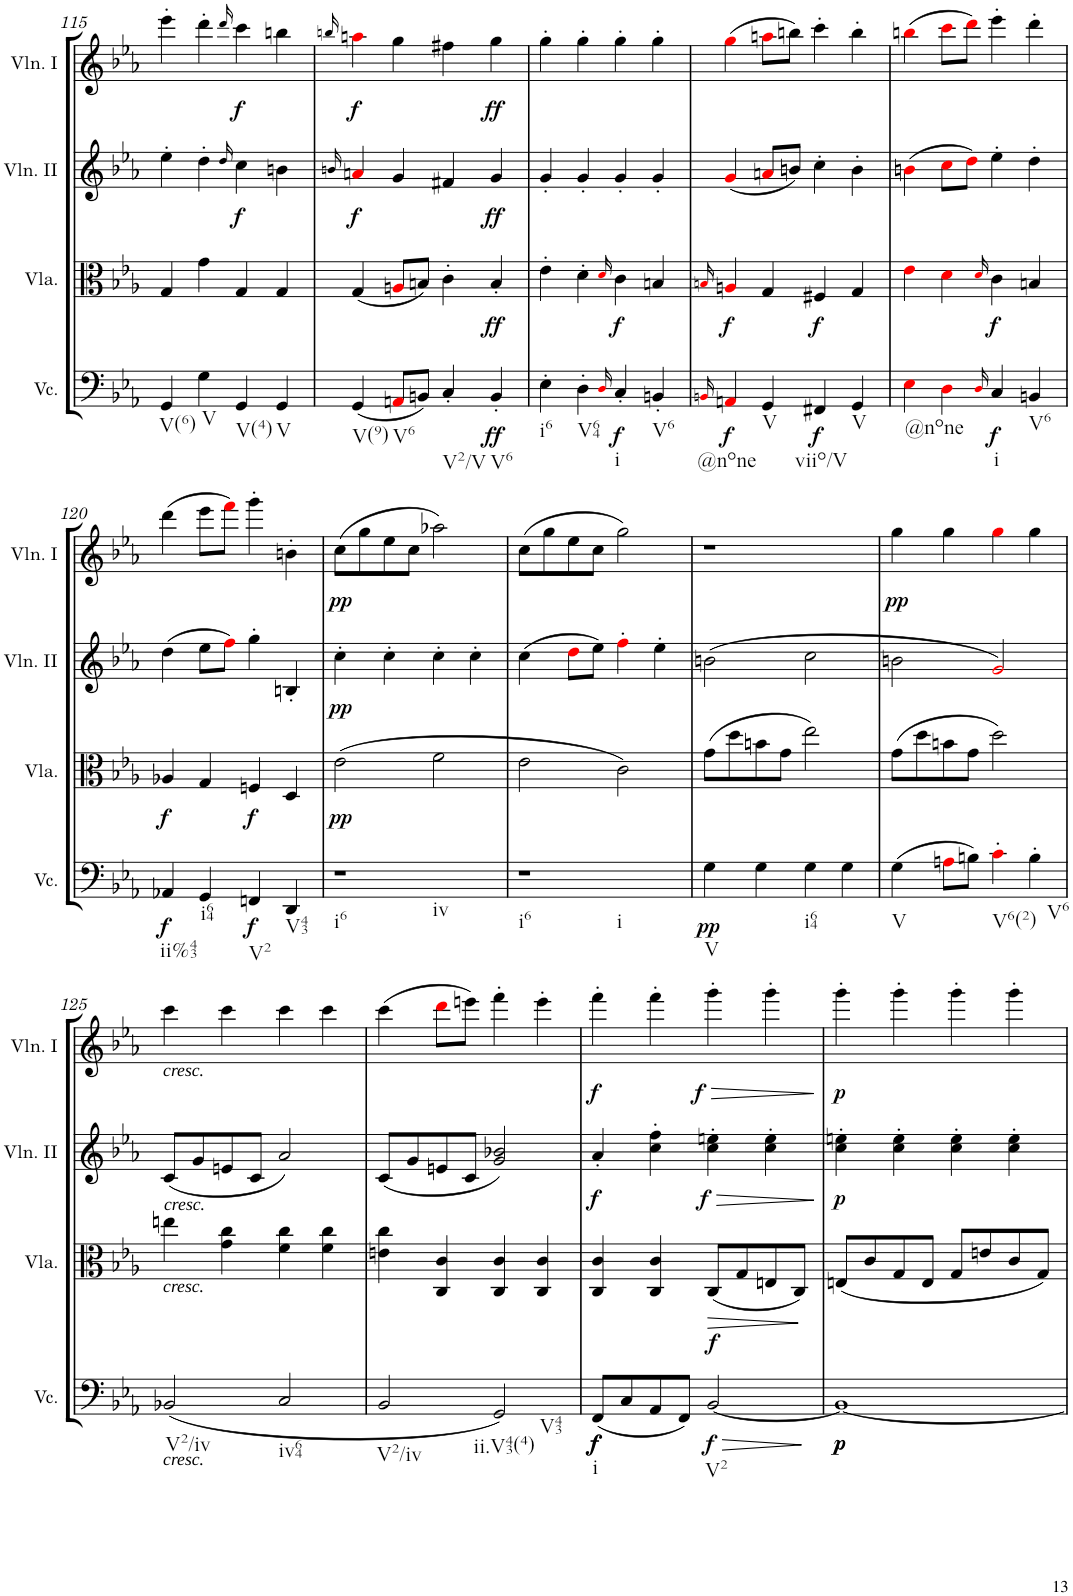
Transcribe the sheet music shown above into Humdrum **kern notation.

**kern	**dynam	**kern	**dynam	**kern	**dynam	**kern	**dynam
*part4	*part4	*part3	*part3	*part2	*part2	*part1	*part1
*staff4	*staff4	*staff3	*staff3	*staff2	*staff2	*staff1	*staff1
*I"Violoncello	*	*I"Viola	*	*I"Violin II	*	*I"Violin I	*
*I'Vc.	*	*I'Vla.	*	*I'Vln. II	*	*I'Vln. I	*
!!LO:PB:g=z
*clefF4	*	*clefC3	*	*clefG2	*	*clefG2	*
*k[b-e-a-]	*	*k[b-e-a-]	*	*k[b-e-a-]	*	*k[b-e-a-]	*
*M2/2	*	*M2/2	*	*M2/2	*	*M2/2	*
*met(c|)	*	*met(c|)	*	*met(c|)	*	*met(c|)	*
=115	=115	=115	=115	=115	=115	=115	=115
!LO:TX:b:t=V(6)	!	!	!	!	!	!	!
4GG/	.	4G/	.	4ee-'\	.	4eee-'\	.
!LO:TX:b:t=V	!	!	!	!	!	!	!
4G\	.	4g\	.	4dd'\	.	4ddd'\	.
.	.	.	.	16qdd/	.	16qddd/	.
!LO:TX:b:t=V(4)	!	!	!	!	!	!	!
!	!	!	!	!	!LO:DY:b	!	!LO:DY:b
4GG/	.	4G/	.	4cc\	f	4ccc\	f
!LO:TX:b:t=V	!	!	!	!	!	!	!
4GG/	.	4G/	.	4bn\	.	4bbn\	.
=116	=116	=116	=116	=116	=116	=116	=116
.	.	.	.	16qbn/	.	16qbbn/	.
!LO:TX:b:t=V(9)	!	!	!	!	!	!	!
!	!	!	!	!	!LO:DY:b	!	!LO:DY:b
(4GG/	.	(4G/	.	4ani/	f	4aani\	f
!LO:TX:b:t=V6	!	!	!	!	!	!	!
8AAni/L	.	8Ani/L	.	4g/	.	4gg\	.
8BBn/J)	.	8Bn/J)	.	.	.	.	.
!LO:TX:b:t=V2/V	!	!	!	!	!	!	!
4C'/	.	4c'\	.	4f#X/	.	4ff#X\	.
!LO:TX:b:t=V6	!	!	!	!	!	!	!
!	!LO:DY:b	!	!LO:DY:b	!	!LO:DY:b	!	!LO:DY:b
4BB'/	ff	4B'/	ff	4g/	ff	4gg\	ff
=117	=117	=117	=117	=117	=117	=117	=117
!LO:TX:b:t=i6	!	!	!	!	!	!	!
4E-'\	.	4e-'\	.	4g'/	.	4gg'\	.
!LO:TX:b:t=V64	!	!	!	!	!	!	!
4D'\	.	4d'\	.	4g'/	.	4gg'\	.
16qDi/	.	16qdi/	.	.	.	.	.
!LO:TX:b:t=i	!	!	!	!	!	!	!
!	!LO:DY:b	!	!LO:DY:b	!	!	!	!
4C'/	f	4c\	f	4g'/	.	4gg'\	.
!LO:TX:b:t=V6	!	!	!	!	!	!	!
4BBn'/	.	4Bn/	.	4g'/	.	4gg'\	.
=118	=118	=118	=118	=118	=118	=118	=118
16qBBni/	.	16qBni/	.	.	.	.	.
!LO:TX:b:t=@none	!	!	!	!	!	!	!
!	!LO:DY:b	!	!LO:DY:b	!	!	!	!
4AAni/	f	4Ani/	f	(4gi/	.	(4ggi\	.
!LO:TX:b:t=V	!	!	!	!	!	!	!
4GG/	.	4G/	.	8ani/L	.	8aani\L	.
.	.	.	.	8bn/J)	.	8bbn\J)	.
!LO:TX:b:t=viio/V	!	!	!	!	!	!	!
!	!LO:DY:b	!	!LO:DY:b	!	!	!	!
4FF#X/	f	4F#X/	f	4cc'\	.	4ccc'\	.
!LO:TX:b:t=V	!	!	!	!	!	!	!
4GG/	.	4G/	.	4b'\	.	4bb'\	.
=119	=119	=119	=119	=119	=119	=119	=119
!LO:TX:b:t=@none	!	!	!	!	!	!	!
4E-i\	.	4e-i\	.	(4bni\	.	(4bbni\	.
4Di\	.	4di\	.	8cci\L	.	8ccci\L	.
.	.	.	.	8ddi\J)	.	8dddi\J)	.
16qDi/	.	16qdi/	.	.	.	.	.
!LO:TX:b:t=i	!	!	!	!	!	!	!
!	!LO:DY:b	!	!LO:DY:b	!	!	!	!
4C/	f	4c\	f	4ee-'\	.	4eee-'\	.
!LO:TX:b:t=V6	!	!	!	!	!	!	!
4BBn/	.	4Bn/	.	4dd'\	.	4ddd'\	.
!!LO:LB:g=z
=120	=120	=120	=120	=120	=120	=120	=120
!LO:TX:b:t=ii%43	!	!	!	!	!	!	!
!	!LO:DY:b	!	!LO:DY:b	!	!	!	!
4AA-X/	f	4A-X/	f	(4dd\	.	(4ddd\	.
!LO:TX:b:t=i64	!	!	!	!	!	!	!
4GG/	.	4G/	.	8ee-\L	.	8eee-\L	.
.	.	.	.	8ffi\J)	.	8fffi\J)	.
!LO:TX:b:t=V2	!	!	!	!	!	!	!
!	!LO:DY:b	!	!LO:DY:b	!	!	!	!
4FFn/	f	4Fn/	f	4gg'\	.	4ggg'\	.
!LO:TX:b:t=V43	!	!	!	!	!	!	!
4DD/	.	4D/	.	4Bn'/	.	4bn'\	.
=121	=121	=121	=121	=121	=121	=121	=121
!LO:TX:b:t=i6	!	!	!	!	!	!	!
!LO:TX:b:t=iv	!	!	!	!	!	!	!
!	!	!	!LO:DY:b	!	!LO:DY:b	!	!LO:DY:b
1r	.	(2e-\	pp	4cc'\	pp	(8cc\L	pp
.	.	.	.	.	.	8gg\	.
.	.	.	.	4cc'\	.	8ee-\	.
.	.	.	.	.	.	8cc\J	.
.	.	2f\	.	4cc'\	.	2aa-X\)	.
.	.	.	.	4cc'\	.	.	.
=122	=122	=122	=122	=122	=122	=122	=122
!LO:TX:b:t=i6	!	!	!	!	!	!	!
!LO:TX:b:t=i	!	!	!	!	!	!	!
1r	.	2e-\	.	(4cc\	.	(8cc\L	.
.	.	.	.	.	.	8gg\	.
.	.	.	.	8ddi\L	.	8ee-\	.
.	.	.	.	8ee-\J)	.	8cc\J	.
.	.	2c\)	.	4ff'i\	.	2gg\)	.
.	.	.	.	4ee-'\	.	.	.
=123	=123	=123	=123	=123	=123	=123	=123
!LO:TX:b:t=V	!	!	!	!	!	!	!
!	!LO:DY:b	!	!	!	!	!	!
4G\	pp	(8g\L	.	(2bn\	.	1r	.
.	.	8dd\	.	.	.	.	.
4G\	.	8bn\	.	.	.	.	.
.	.	8g\J	.	.	.	.	.
!LO:TX:b:t=i64	!	!	!	!	!	!	!
4G\	.	2ee-\)	.	2cc\	.	.	.
4G\	.	.	.	.	.	.	.
=124	=124	=124	=124	=124	=124	=124	=124
!LO:TX:b:t=V	!	!	!	!	!	!	!
!	!	!	!	!	!	!	!LO:DY:b
(4G\	.	(8g\L	.	2bn\	.	4gg\	pp
.	.	8dd\	.	.	.	.	.
8Ani\L	.	8bn\	.	.	.	4gg\	.
8Bn\J)	.	8g\J	.	.	.	.	.
!LO:TX:b:t=V6(2)	!	!	!	!	!	!	!
4c'i\	.	2dd\)	.	2gi/)	.	4ggi\	.
!LO:TX:b:t=V6	!	!	!	!	!	!	!
4B'\	.	.	.	.	.	4gg\	.
!!LO:LB:g=z
=125	=125	=125	=125	=125	=125	=125	=125
!	!	!	!	!	!	!LO:TX:b:i:t=cresc.	!
!	!	!	!	!LO:TX:b:i:t=cresc.	!	!	!
!	!	!LO:TX:b:i:t=cresc.	!	!	!	!	!
!LO:TX:b:i:t=cresc.	!	!	!	!	!	!	!
!LO:TX:b:t=V2/iv	!	!	!	!	!	!	!
(2BB-X/	.	4een\	.	(8c/L	.	4ccc\	.
.	.	.	.	8g/	.	.	.
.	.	4g\ 4cc\	.	8en/	.	4ccc\	.
.	.	.	.	8c/J	.	.	.
!LO:TX:b:t=iv64	!	!	!	!	!	!	!
2C/	.	4f\ 4cc\	.	2a-/)	.	4ccc\	.
.	.	4f\ 4cc\	.	.	.	4ccc\	.
=126	=126	=126	=126	=126	=126	=126	=126
!LO:TX:b:t=V2/iv	!	!	!	!	!	!	!
2BB-/	.	4en\ 4cc\	.	(8c/L	.	(4ccc\	.
.	.	.	.	8g/	.	.	.
.	.	4C/ 4c/	.	8en/	.	8dddi\L	.
.	.	.	.	8c/J	.	8eeen\J)	.
!LO:TX:b:t=ii.V43(4)	!	!	!	!	!	!	!
!LO:TX:b:t=V43	!	!	!	!	!	!	!
2GG/)	.	4C/ 4c/	.	2g/ 2b-X/)	.	4fff'\	.
.	.	4C/ 4c/	.	.	.	4eee'\	.
=127	=127	=127	=127	=127	=127	=127	=127
!LO:TX:b:t=i	!	!	!	!	!	!	!
!	!LO:DY:b	!	!	!	!	!	!
!	!LO:DY:n=1:b	!	!	!	!LO:DY:b	!	!LO:DY:b
(8FF/L	f f	4C/ 4c/	.	4a-'/	f	4fff'\	f
8C/	.	.	.	.	.	.	.
8AA-/	.	4C/ 4c/	.	4cc\' 4ff\'	.	4fff'\	.
8FF/J)	.	.	.	.	.	.	.
!LO:TX:b:t=V2	!	!	!	!	!	!	!
!	!LO:HP:b	!	!LO:HP:b	!	!LO:HP:b	!	!LO:HP:b
!	!LO:DY:n=2:b	!	!	!	!	!	!
!	!LO:DY:n=3:a	!	!	!	!LO:DY:n=1:b	!	!LO:DY:n=1:b
[2BB-/	> f f	(8C/L	>	4cc\' 4een\'	> f	4ggg'\	> f
.	.	8G/	.	.	.	.	.
.	.	8En/	.	4cc\' 4ee\'	.	4ggg'\	.
.	.	8C/J)	.	.	.	.	.
.	]	.	]	.	]	.	]
=128	=128	=128	=128	=128	=128	=128	=128
!	!LO:DY:b	!	!	!	!	!	!
!	!LO:DY:n=1:b	!	!	!	!LO:DY:b	!	!LO:DY:b
1BB-_	p p	(8En/L	.	4cc\' 4een\'	p	4ggg'\	p
.	.	8c/	.	.	.	.	.
.	.	8G/	.	4cc\' 4ee\'	.	4ggg'\	.
.	.	8E/J	.	.	.	.	.
.	.	8G/L	.	4cc\' 4ee\'	.	4ggg'\	.
.	.	8en/	.	.	.	.	.
.	.	8c/	.	4cc\' 4ee\'	.	4ggg'\	.
.	.	8G/J)	.	.	.	.	.
=	=	=	=	=	=	=	=
*-	*-	*-	*-	*-	*-	*-	*-
